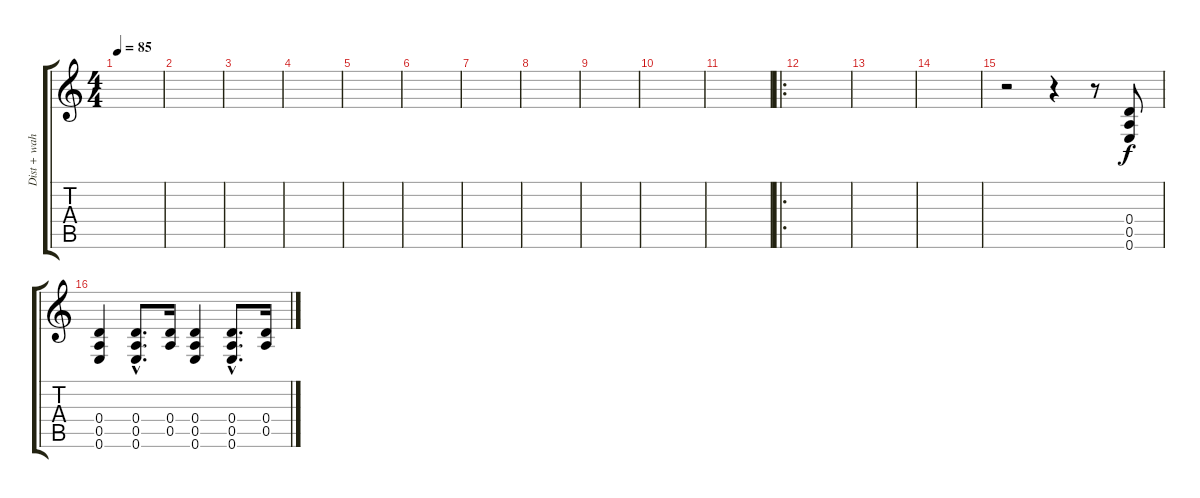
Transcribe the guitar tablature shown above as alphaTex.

\track ("Dist + wah" "Dist + wah") {instrument distortionguitar}
\staff {score tabs}
\tuning (E4 B3 G3 D3 A2 E2) {hide}
\ts (4 4)
\tempo 85
\clef g2
\ks c
|
|
|
|
|
|
|
|
|
|
|
\ro
|
|
|
r.2 r.4 r.8 (0.4 0.5 0.6).8 |
(0.4 0.5 0.6).4 (0.4{hac} 0.5{hac} 0.6{hac}).8{d} (0.4 0.5).16 (0.4 0.5 0.6).4 (0.4{hac} 0.5{hac} 0.6{hac}).8{d} (0.4 0.5).16
